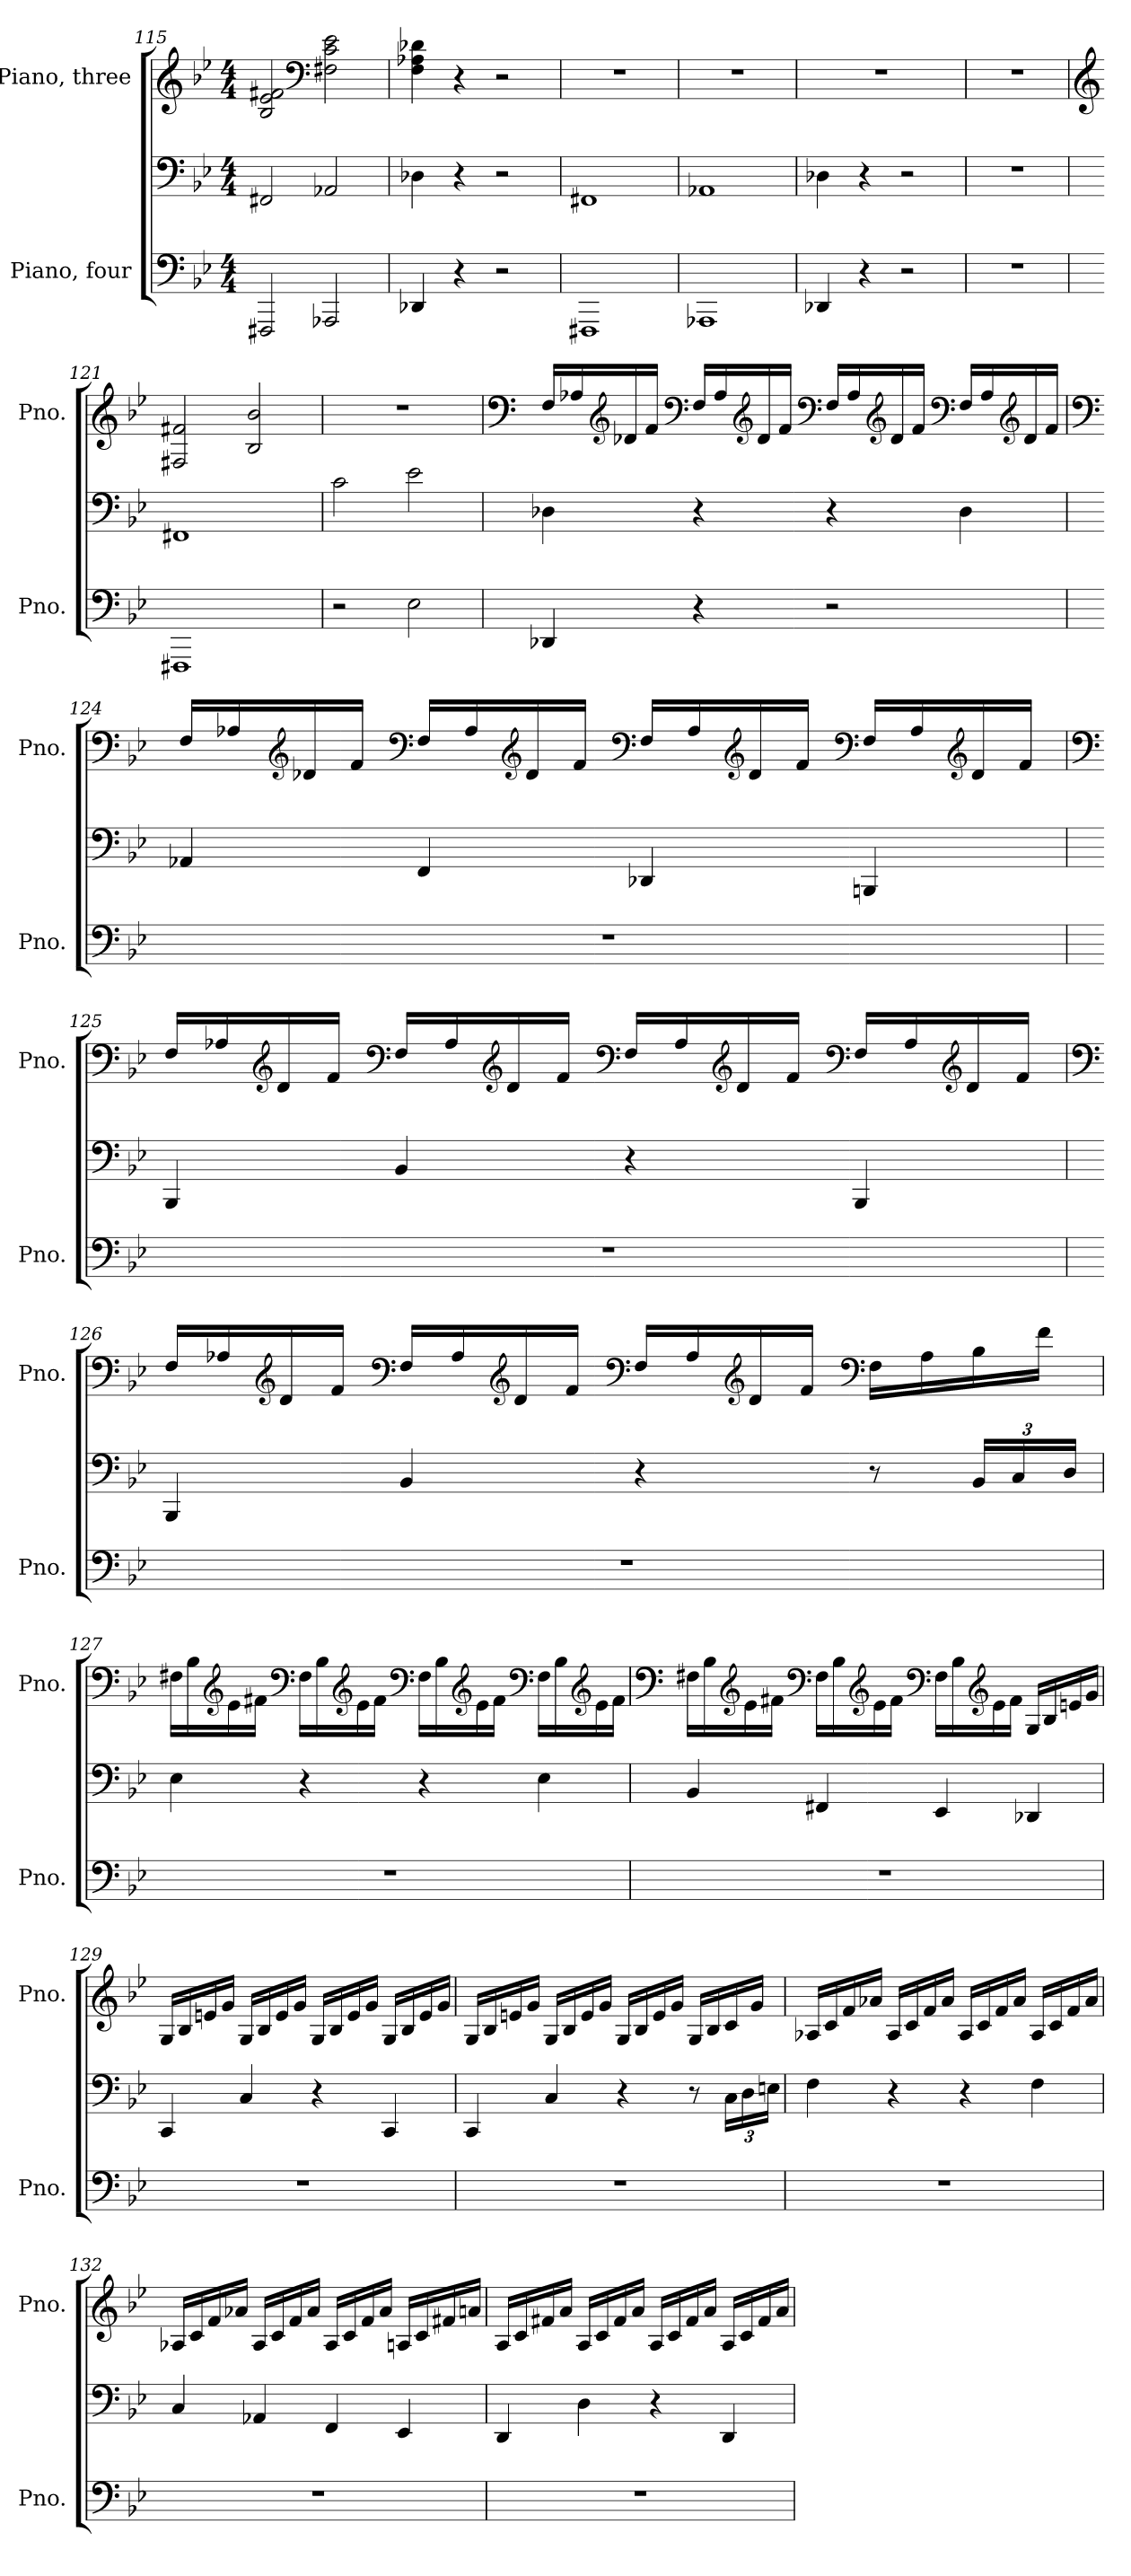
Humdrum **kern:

**kern	**kern	**kern
*part2	*part2	*part1
*staff3	*staff2	*staff1
*I"Piano, four	*	*I"Piano, three
*I'Pno.	*	*I'Pno.
*clefF4	*clefF4	*clefG2
*k[b-e-]	*k[b-e-]	*k[b-e-]
*M4/4	*M4/4	*M4/4
=115	=115	=115
2FFF#X/	2FF#X/	2B-/ 2e-/ 2f#X/
*	*	*clefF4
2AAA-X/	2AA-X/	2F#X\ 2c\ 2e-\
=116	=116	=116
4DD-X/	4D-X\	4F\ 4A-X\ 4d-X\
4r	4r	4r
2r	2r	2r
=117	=117	=117
1FFF#X	1FF#X	1r
!!LO:LB:g=z
=118	=118	=118
1AAA-X	1AA-X	1r
=119	=119	=119
4DD-X/	4D-X\	1r
4r	4r	.
2r	2r	.
=120	=120	=120
1r	1r	1r
=121	=121	=121
*	*	*clefG2
1FFF#X	1FF#X	2F#X/ 2f#X/
.	.	2B-/ 2b-/
=122	=122	=122
2r	2c\	1r
2E-\	2e-\	.
!!LO:LB:g=z
=123	=123	=123
*	*	*clefF4
4DD-X/	4D-X\	16F/LL
.	.	16A-X/
*	*	*clefG2
.	.	16d-X/
.	.	16f/JJ
*	*	*clefF4
4r	4r	16F/LL
.	.	16A-/
*	*	*clefG2
.	.	16d-/
.	.	16f/JJ
*	*	*clefF4
2r	4r	16F/LL
.	.	16A-/
*	*	*clefG2
.	.	16d-/
.	.	16f/JJ
*	*	*clefF4
.	4D-\	16F/LL
.	.	16A-/
*	*	*clefG2
.	.	16d-/
.	.	16f/JJ
!!LO:PB:g=z
=124	=124	=124
*	*	*clefF4
1r	4AA-X/	16F/LL
.	.	16A-X/
*	*	*clefG2
.	.	16d-X/
.	.	16f/JJ
*	*	*clefF4
.	4FF/	16F/LL
.	.	16A-/
*	*	*clefG2
.	.	16d-/
.	.	16f/JJ
*	*	*clefF4
.	4DD-X/	16F/LL
.	.	16A-/
*	*	*clefG2
.	.	16d-/
.	.	16f/JJ
*	*	*clefF4
.	4BBBn/	16F/LL
.	.	16A-/
*	*	*clefG2
.	.	16d-/
.	.	16f/JJ
!!LO:LB:g=z
=125	=125	=125
*	*	*clefF4
1r	4BBB-/	16F/LL
.	.	16A-X/
*	*	*clefG2
.	.	16d/
.	.	16f/JJ
*	*	*clefF4
.	4BB-/	16F/LL
.	.	16A-/
*	*	*clefG2
.	.	16d/
.	.	16f/JJ
*	*	*clefF4
.	4r	16F/LL
.	.	16A-/
*	*	*clefG2
.	.	16d/
.	.	16f/JJ
*	*	*clefF4
.	4BBB-/	16F/LL
.	.	16A-/
*	*	*clefG2
.	.	16d/
.	.	16f/JJ
!!LO:LB:g=z
=126	=126	=126
*	*	*clefF4
1r	4BBB-/	16F/LL
.	.	16A-X/
*	*	*clefG2
.	.	16d/
.	.	16f/JJ
*	*	*clefF4
.	4BB-/	16F/LL
.	.	16A-/
*	*	*clefG2
.	.	16d/
.	.	16f/JJ
*	*	*clefF4
.	4r	16F/LL
.	.	16A-/
*	*	*clefG2
.	.	16d/
.	.	16f/JJ
*	*	*clefF4
.	8r	16F\LL
.	.	16A-\
*	*Xbrackettup	*
.	24BB-/LL	16B-\
.	24C/	.
.	.	16f\JJ
.	24D/JJ	.
!!LO:LB:g=z
=127	=127	=127
1r	4E-\	16F#X\LL
.	.	16B-\
*	*	*clefG2
.	.	16e-\
.	.	16f#X\JJ
*	*	*clefF4
.	4r	16F#\LL
.	.	16B-\
*	*	*clefG2
.	.	16e-\
.	.	16f#\JJ
*	*	*clefF4
.	4r	16F#\LL
.	.	16B-\
*	*	*clefG2
.	.	16e-\
.	.	16f#\JJ
*	*	*clefF4
.	4E-\	16F#\LL
.	.	16B-\
*	*	*clefG2
.	.	16e-\
.	.	16f#\JJ
!!LO:PB:g=z
=128	=128	=128
*	*	*clefF4
1r	4BB-/	16F#X\LL
.	.	16B-\
*	*	*clefG2
.	.	16e-\
.	.	16f#X\JJ
*	*	*clefF4
.	4FF#X/	16F#\LL
.	.	16B-\
*	*	*clefG2
.	.	16e-\
.	.	16f#\JJ
*	*	*clefF4
.	4EE-/	16F#\LL
.	.	16B-\
*	*	*clefG2
.	.	16e-\
.	.	16f#\JJ
.	4DD-X/	16G/LL
.	.	16B-/
.	.	16en/
.	.	16g/JJ
!!LO:LB:g=z
=129	=129	=129
1r	4CC/	16G/LL
.	.	16B-/
.	.	16en/
.	.	16g/JJ
.	4C/	16G/LL
.	.	16B-/
.	.	16e/
.	.	16g/JJ
.	4r	16G/LL
.	.	16B-/
.	.	16e/
.	.	16g/JJ
.	4CC/	16G/LL
.	.	16B-/
.	.	16e/
.	.	16g/JJ
=130	=130	=130
1r	4CC/	16G/LL
.	.	16B-/
.	.	16en/
.	.	16g/JJ
.	4C/	16G/LL
.	.	16B-/
.	.	16e/
.	.	16g/JJ
.	4r	16G/LL
.	.	16B-/
.	.	16e/
.	.	16g/JJ
.	8r	16G/LL
.	.	16B-/
.	24C\LL	16c/
.	24D\	.
.	.	16g/JJ
.	24En\JJ	.
!!LO:LB:g=z
=131	=131	=131
1r	4F\	16A-X/LL
.	.	16c/
.	.	16f/
.	.	16a-X/JJ
.	4r	16A-/LL
.	.	16c/
.	.	16f/
.	.	16a-/JJ
.	4r	16A-/LL
.	.	16c/
.	.	16f/
.	.	16a-/JJ
.	4F\	16A-/LL
.	.	16c/
.	.	16f/
.	.	16a-/JJ
=132	=132	=132
1r	4C/	16A-X/LL
.	.	16c/
.	.	16f/
.	.	16a-X/JJ
.	4AA-X/	16A-/LL
.	.	16c/
.	.	16f/
.	.	16a-/JJ
.	4FF/	16A-/LL
.	.	16c/
.	.	16f/
.	.	16a-/JJ
.	4EE-/	16An/LL
.	.	16c/
.	.	16f#X/
.	.	16an/JJ
!!LO:LB:g=z
=133	=133	=133
1r	4DD/	16A/LL
.	.	16c/
.	.	16f#X/
.	.	16a/JJ
.	4D\	16A/LL
.	.	16c/
.	.	16f#/
.	.	16a/JJ
.	4r	16A/LL
.	.	16c/
.	.	16f#/
.	.	16a/JJ
.	4DD/	16A/LL
.	.	16c/
.	.	16f#/
.	.	16a/JJ
=	=	=
*-	*-	*-
